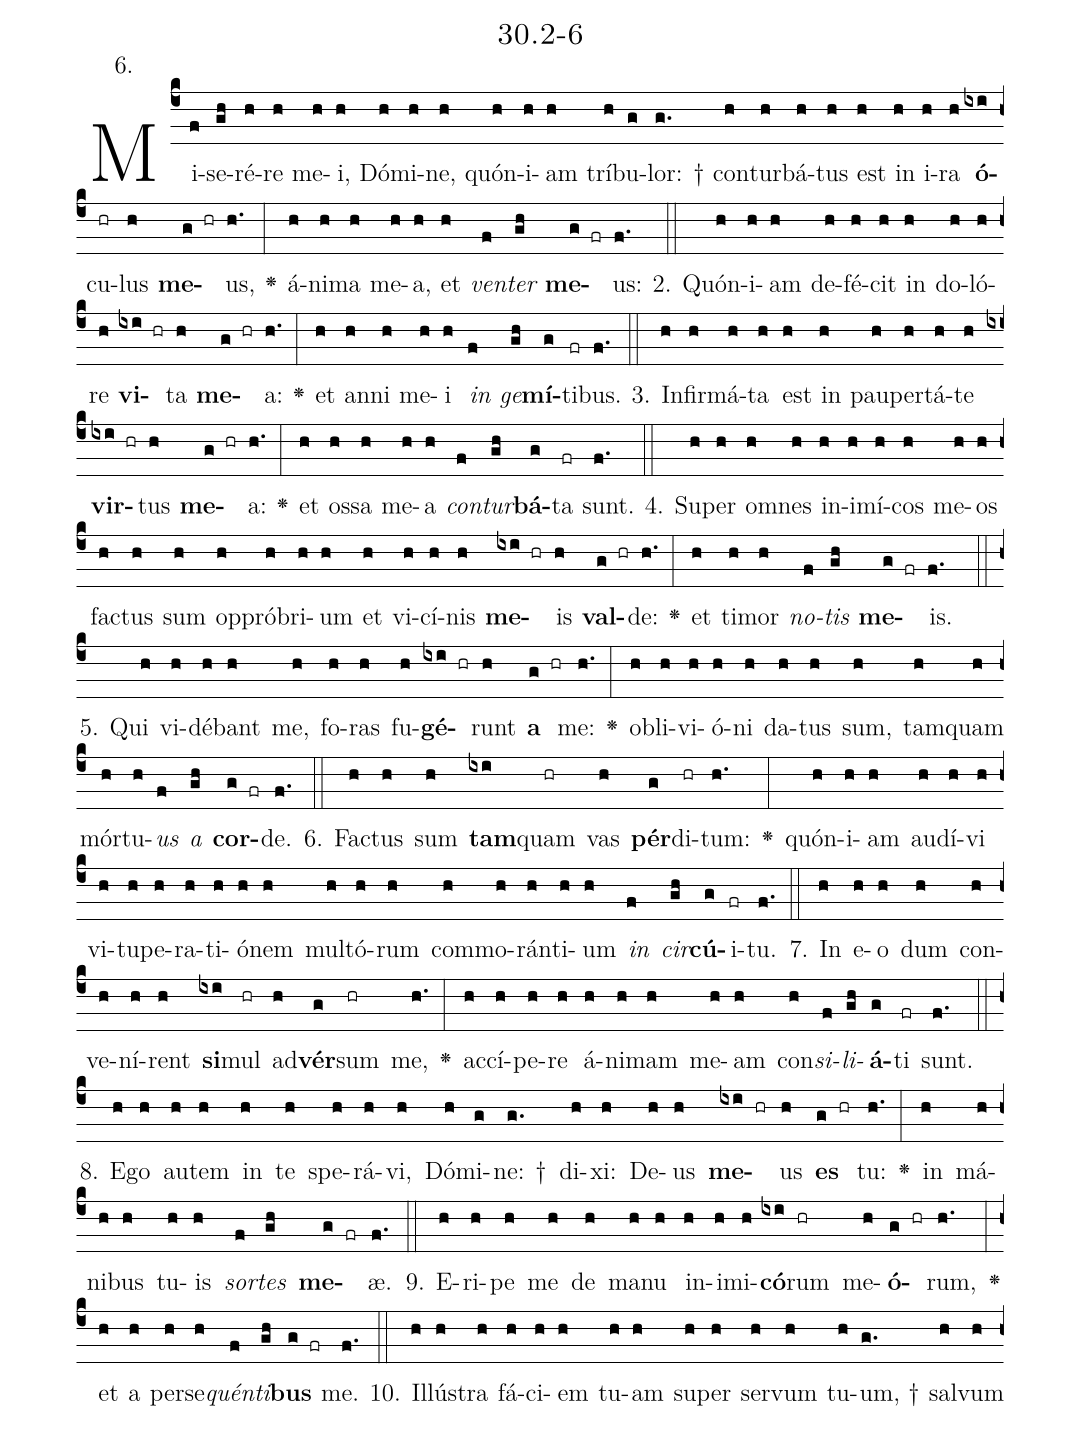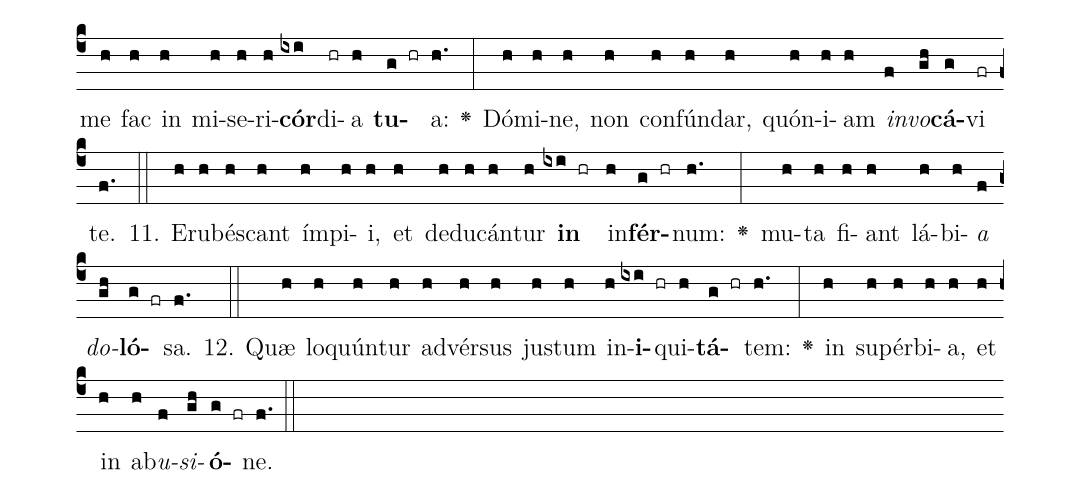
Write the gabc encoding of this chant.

name: 30.2-6;
annotation: 6.;
%%
(c4)Mi(f)se(gh)ré(h)re(h) me(h)i,(h) Dó(h)mi(h)ne,(h) quón(h)i(h)am(h) trí(h)bu(g)lor: †(g.) con(h)tur(h)bá(h)tus(h) est(h) in(h) i(h)ra(h) <b>ó</b>(ixi)cu(hr)lus(h) <b>me</b>(g hr)us,(h.) <v>\greheightstar</v>(:) á(h)ni(h)ma(h) me(h)a,(h) et(h) <i>ven</i>(f)<i>ter</i>(gh) <b>me</b>(g fr)us:(f.) (::)
2. Quón(h)i(h)am(h) de(h)fé(h)cit(h) in(h) do(h)ló(h)re(h) <b>vi</b>(ixi hr)ta(h) <b>me</b>(g hr)a:(h.) <v>\greheightstar</v>(:) et(h) an(h)ni(h) me(h)i(h) <i>in</i>(f) <i>ge</i>(gh)<b>mí</b>(g)ti(fr)bus.(f.) (::)
3. In(h)fir(h)má(h)ta(h) est(h) in(h) pau(h)per(h)tá(h)te(h) <b>vir</b>(ixi hr)tus(h) <b>me</b>(g hr)a:(h.) <v>\greheightstar</v>(:) et(h) os(h)sa(h) me(h)a(h) <i>con</i>(f)<i>tur</i>(gh)<b>bá</b>(g)ta(fr) sunt.(f.) (::)
4. Su(h)per(h) om(h)nes(h) in(h)i(h)mí(h)cos(h) me(h)os(h) fac(h)tus(h) sum(h) op(h)pró(h)bri(h)um(h) et(h) vi(h)cí(h)nis(h) <b>me</b>(ixi hr)is(h) <b>val</b>(g hr)de:(h.) <v>\greheightstar</v>(:) et(h) ti(h)mor(h) <i>no</i>(f)<i>tis</i>(gh) <b>me</b>(g fr)is.(f.) (::)
5. Qui(h) vi(h)dé(h)bant(h) me,(h) fo(h)ras(h) fu(h)<b>gé</b>(ixi hr)runt(h) <b>a</b>(g hr) me:(h.) <v>\greheightstar</v>(:) ob(h)li(h)vi(h)ó(h)ni(h) da(h)tus(h) sum,(h) tam(h)quam(h) mór(h)tu(h)<i>us</i>(f) <i>a</i>(gh) <b>cor</b>(g fr)de.(f.) (::)
6. Fac(h)tus(h) sum(h) <b>tam</b>(ixi)quam(hr) vas(h) <b>pér</b>(g)di(hr)tum:(h.) <v>\greheightstar</v>(:) quón(h)i(h)am(h) au(h)dí(h)vi(h) vi(h)tu(h)pe(h)ra(h)ti(h)ó(h)nem(h) mul(h)tó(h)rum(h) com(h)mo(h)rán(h)ti(h)um(h) <i>in</i>(f) <i>cir</i>(gh)<b>cú</b>(g)i(fr)tu.(f.) (::)
7. In(h) e(h)o(h) dum(h) con(h)ve(h)ní(h)rent(h) <b>si</b>(ixi)mul(hr) ad(h)<b>vér</b>(g)sum(hr) me,(h.) <v>\greheightstar</v>(:) ac(h)cí(h)pe(h)re(h) á(h)ni(h)mam(h) me(h)am(h) con(h)<i>si</i>(f)<i>li</i>(gh)<b>á</b>(g)ti(fr) sunt.(f.) (::)
8. E(h)go(h) au(h)tem(h) in(h) te(h) spe(h)rá(h)vi,(h) Dó(h)mi(g)ne: †(g.) di(h)xi:(h) De(h)us(h) <b>me</b>(ixi hr)us(h) <b>es</b>(g hr) tu:(h.) <v>\greheightstar</v>(:) in(h) má(h)ni(h)bus(h) tu(h)is(h) <i>sor</i>(f)<i>tes</i>(gh) <b>me</b>(g fr)æ.(f.) (::)
9. E(h)ri(h)pe(h) me(h) de(h) ma(h)nu(h) in(h)i(h)mi(h)<b>có</b>(ixi)rum(hr) me(h)<b>ó</b>(g hr)rum,(h.) <v>\greheightstar</v>(:) et(h) a(h) per(h)se(h)<i>quén</i>(f)<i>ti</i>(gh)<b>bus</b>(g fr) me.(f.) (::)
10. Il(h)lús(h)tra(h) fá(h)ci(h)em(h) tu(h)am(h) su(h)per(h) ser(h)vum(h) tu(h)um, †(g.) sal(h)vum(h) me(h) fac(h) in(h) mi(h)se(h)ri(h)<b>cór</b>(ixi)di(hr)a(h) <b>tu</b>(g hr)a:(h.) <v>\greheightstar</v>(:) Dó(h)mi(h)ne,(h) non(h) con(h)fún(h)dar,(h) quón(h)i(h)am(h) <i>in</i>(f)<i>vo</i>(gh)<b>cá</b>(g)vi(fr) te.(f.) (::)
11. E(h)ru(h)bés(h)cant(h) ím(h)pi(h)i,(h) et(h) de(h)du(h)cán(h)tur(h) <b>in</b>(ixi hr) in(h)<b>fér</b>(g hr)num:(h.) <v>\greheightstar</v>(:) mu(h)ta(h) fi(h)ant(h) lá(h)bi(h)<i>a</i>(f) <i>do</i>(gh)<b>ló</b>(g fr)sa.(f.) (::)
12. Quæ(h) lo(h)quún(h)tur(h) ad(h)vér(h)sus(h) jus(h)tum(h) in(h)<b>i</b>(ixi hr)qui(h)<b>tá</b>(g hr)tem:(h.) <v>\greheightstar</v>(:) in(h) su(h)pér(h)bi(h)a,(h) et(h) in(h) ab(h)<i>u</i>(f)<i>si</i>(gh)<b>ó</b>(g fr)ne.(f.) (::)
